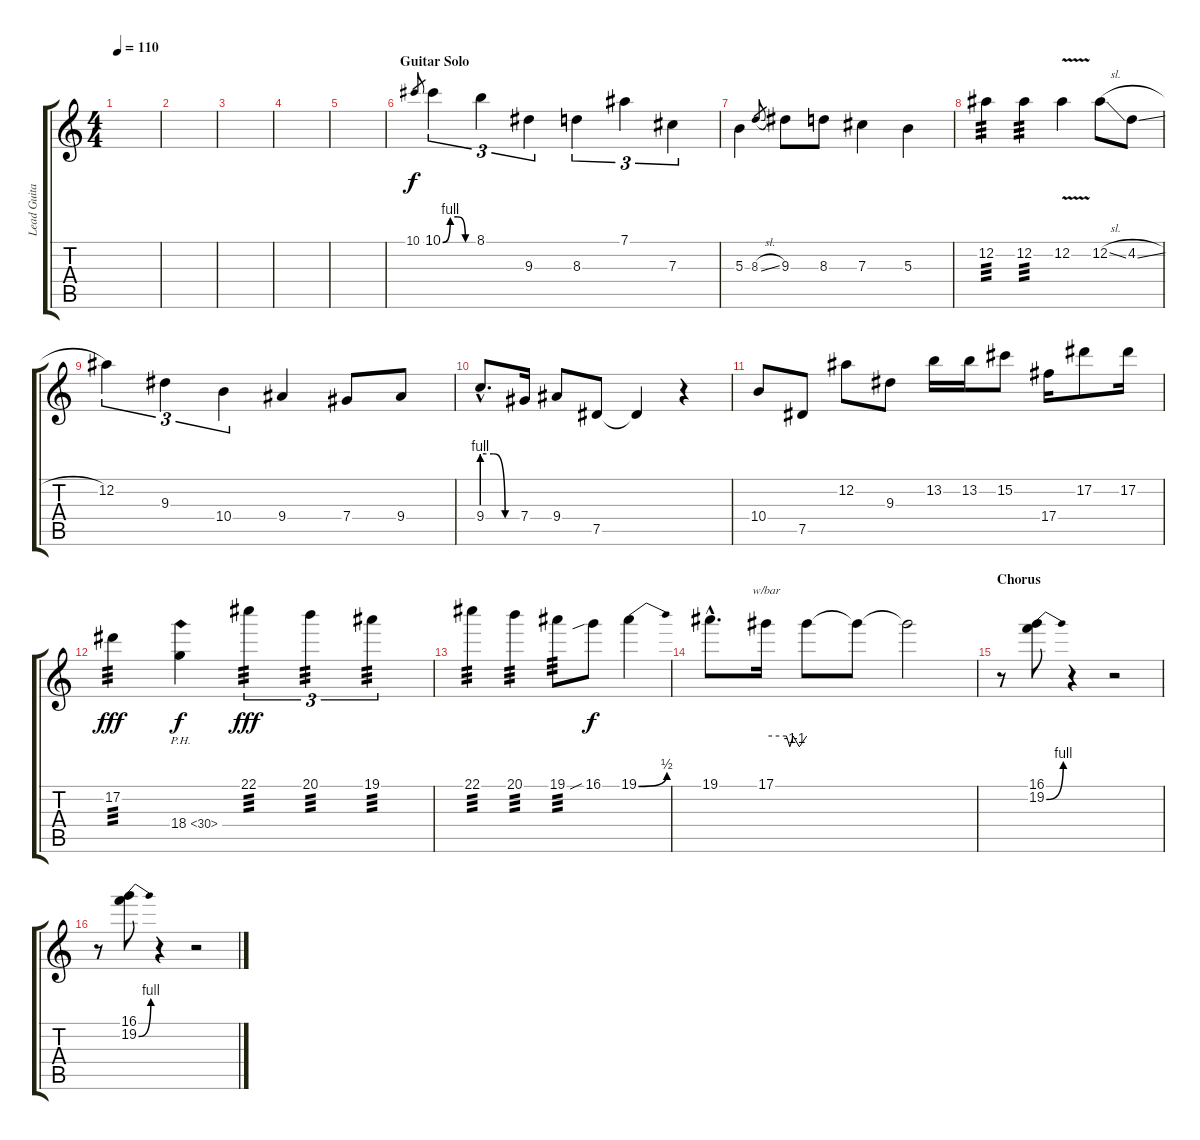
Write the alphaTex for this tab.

\track ("Lead Guitar" "Lead Guita") {instrument overdrivenguitar}
\staff {score tabs}
\tuning (Eb4 Bb3 Gb3 Db3 Ab2 Eb2) {hide}
\ts (4 4)
\tempo 110
\clef g2
\ks c
|
|
|
|
|
\section ("" "Guitar Solo")
10.1.8{gr} 10.1{be (custom 0 0 15 4 30 4 45 0 60 0)}.4{tu (3 2) volume 16} 8.1.4{tu (3 2)} 9.3.4{tu (3 2)} 8.3.4{tu (3 2)} 7.1.4{tu (3 2)} 7.3.4{tu (3 2)} |
5.3.4 8.3{sl}.8{gr} 9.3.8 8.3.8 7.3.4 5.3.4 |
12.2.4{tp 3} 12.2.4{tp 3} 12.2{v}.4 12.2{sl}.8 4.2{sl}.8 |
12.2.4{tu (3 2)} 9.3.4{tu (3 2)} 10.4.4{tu (3 2)} 9.4.4 7.4.8 9.4.8 |
9.4{be (custom 0 4 20 4 40 0 60 0) hac}.8{d} 7.4.16 9.4.8 7.5.8 7.5{t}.4 r.4 |
10.4.8 7.5.8 12.2.8 9.3.8 13.2.16 13.2.16 15.2.8 17.4.16 17.2.8 17.2.16 |
17.2.4{tp 3 dy fff} 18.4{ph 12}.4{dy f} 22.1.4{tu (3 2) tp 3 dy fff} 20.1.4{tu (3 2) tp 3} 19.1.4{tu (3 2) tp 3} |
22.1.4{tp 3} 20.1.4{tp 3} 19.1.8{tp 3} 16.1{sib}.8{dy f} 19.1{be (bend 0 0 60 2)}.4 |
19.1{hac}.8{d} 17.1.16{tbe (custom default 0 0 30 0 35 -4 40 0 49 -4 60 0)} 17.1{t}.8 17.1{t}.8 17.1{t}.2 |
\section ("" "Chorus")
r.8{volume 12} (16.1 19.2{be (bend 0 0 60 4)}).8 r.4 r.2 |
r.8 (16.1 19.2{be (bend 0 0 60 4)}).8 r.4 r.2
